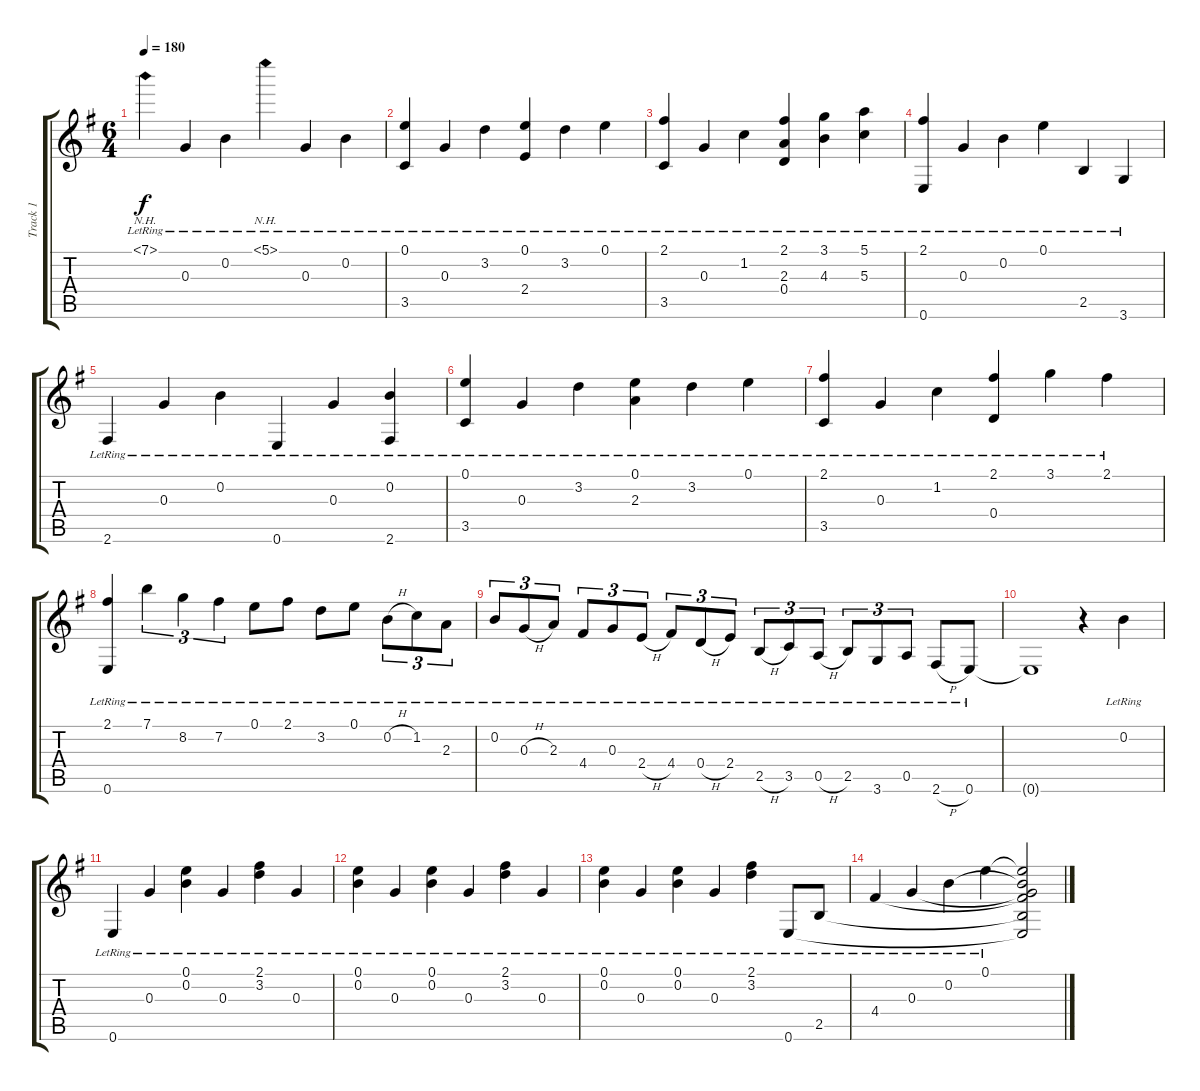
\track ("Track 1" "Track 1") {instrument acousticguitarsteel}
\staff {score tabs}
\tuning (E4 B3 G3 D3 A2 E2) {hide}
\ts (6 4)
\tempo 180
\clef g2
\ks g
7.1{nh lr}.4{dy f} 0.3{lr}.4 0.2{lr}.4 5.1{nh lr}.4 0.3{lr}.4 0.2{lr}.4 |
(0.1{lr} 3.5{lr}).4 0.3{lr}.4 3.2{lr}.4 (0.1{lr} 2.4{lr}).4 3.2{lr}.4 0.1{lr}.4 |
(2.1{lr} 3.5{lr}).4 0.3{lr}.4 1.2{lr}.4 (2.1{lr} 2.3{lr} 0.4{lr}).4 (3.1{lr} 4.3{lr}).4 (5.1{lr} 5.3{lr}).4 |
(2.1{lr} 0.6{lr}).4 0.3{lr}.4 0.2{lr}.4 0.1{lr}.4 2.5{lr}.4 3.6{lr}.4 |
2.6{lr}.4 0.3{lr}.4 0.2{lr}.4 0.6{lr}.4 0.3{lr}.4 (0.2{lr} 2.6{lr}).4 |
(0.1{lr} 3.5{lr}).4 0.3{lr}.4 3.2{lr}.4 (0.1{lr} 2.3{lr}).4 3.2{lr}.4 0.1{lr}.4 |
(2.1{lr} 3.5{lr}).4 0.3{lr}.4 1.2{lr}.4 (2.1{lr} 0.4{lr}).4 3.1{lr}.4 2.1{lr}.4 |
(2.1{lr} 0.6{lr}).4 7.1{lr}.4{tu (3 2)} 8.2{lr}.4{tu (3 2)} 7.2{lr}.4{tu (3 2)} 0.1{lr}.8 2.1{lr}.8 3.2{lr}.8 0.1{lr}.8 0.2{h lr}.8{tu (3 2)} 1.2{lr}.8{tu (3 2)} 2.3{lr}.8{tu (3 2)} |
0.2{lr}.8{tu (3 2)} 0.3{h lr}.8{tu (3 2)} 2.3{lr}.8{tu (3 2)} 4.4{lr}.8{tu (3 2)} 0.3{lr}.8{tu (3 2)} 2.4{h lr}.8{tu (3 2)} 4.4{lr}.8{tu (3 2)} 0.4{h lr}.8{tu (3 2)} 2.4{lr}.8{tu (3 2)} 2.5{h lr}.8{tu (3 2)} 3.5{lr}.8{tu (3 2)} 0.5{h lr}.8{tu (3 2)} 2.5{lr}.8{tu (3 2)} 3.6{lr}.8{tu (3 2)} 0.5{lr}.8{tu (3 2)} 2.6{h lr}.8 0.6{lr}.8 |
0.6{t}.1 r.4 0.2{lr}.4 |
0.6{lr}.4 0.3{lr}.4 (0.1{lr} 0.2{lr}).4 0.3{lr}.4 (2.1{lr} 3.2{lr}).4 0.3{lr}.4 |
(0.1{lr} 0.2{lr}).4 0.3{lr}.4 (0.1{lr} 0.2{lr}).4 0.3{lr}.4 (2.1{lr} 3.2{lr}).4 0.3{lr}.4 |
(0.1{lr} 0.2{lr}).4 0.3{lr}.4 (0.1{lr} 0.2{lr}).4 0.3{lr}.4 (2.1{lr} 3.2{lr}).4 0.6{lr}.8 2.5{lr}.8 |
4.4{lr}.4 0.3{lr}.4 0.2{lr}.4 0.1{lr}.4 (0.1{t} 0.2{t} 0.3{t} 4.4{t} 2.5{t} 0.6{t}).2
